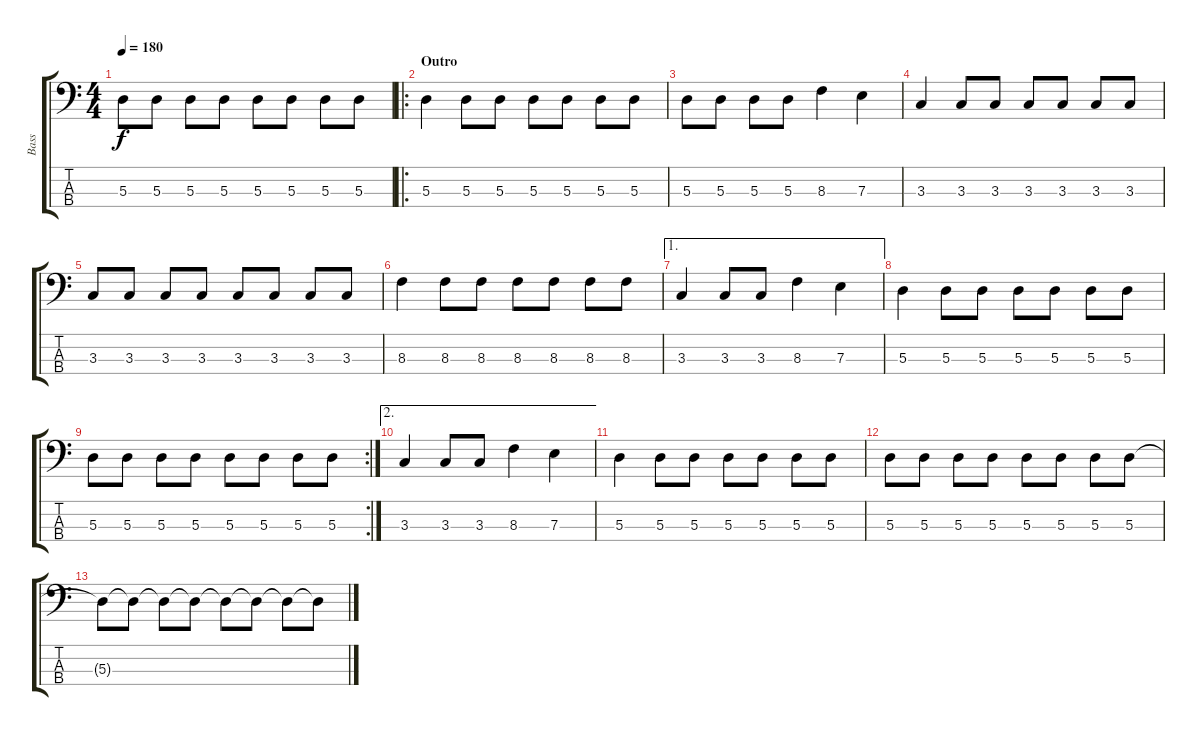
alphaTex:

\track ("Bass" "Bass") {instrument electricbassfinger}
\staff {score tabs}
\tuning (G2 D2 A1 E1) {hide}
\ts (4 4)
\tempo 180
\clef f4
\ks c
5.3.8{dy f} 5.3.8 5.3.8 5.3.8 5.3.8 5.3.8 5.3.8 5.3.8 |
\ro
\section ("" "Outro")
5.3.4 5.3.8 5.3.8 5.3.8 5.3.8 5.3.8 5.3.8 |
5.3.8 5.3.8 5.3.8 5.3.8 8.3.4 7.3.4 |
3.3.4 3.3.8 3.3.8 3.3.8 3.3.8 3.3.8 3.3.8 |
3.3.8 3.3.8 3.3.8 3.3.8 3.3.8 3.3.8 3.3.8 3.3.8 |
8.3.4 8.3.8 8.3.8 8.3.8 8.3.8 8.3.8 8.3.8 |
\ae 1
3.3.4 3.3.8 3.3.8 8.3.4 7.3.4 |
5.3.4 5.3.8 5.3.8 5.3.8 5.3.8 5.3.8 5.3.8 |
\rc 2
5.3.8 5.3.8 5.3.8 5.3.8 5.3.8 5.3.8 5.3.8 5.3.8 |
\ae 2
3.3.4 3.3.8 3.3.8 8.3.4 7.3.4 |
5.3.4 5.3.8 5.3.8 5.3.8 5.3.8 5.3.8 5.3.8 |
5.3.8 5.3.8 5.3.8 5.3.8 5.3.8 5.3.8 5.3.8 5.3.8 |
5.3{t}.8 5.3{t}.8 5.3{t}.8 5.3{t}.8 5.3{t}.8 5.3{t}.8 5.3{t}.8 5.3{t}.8
